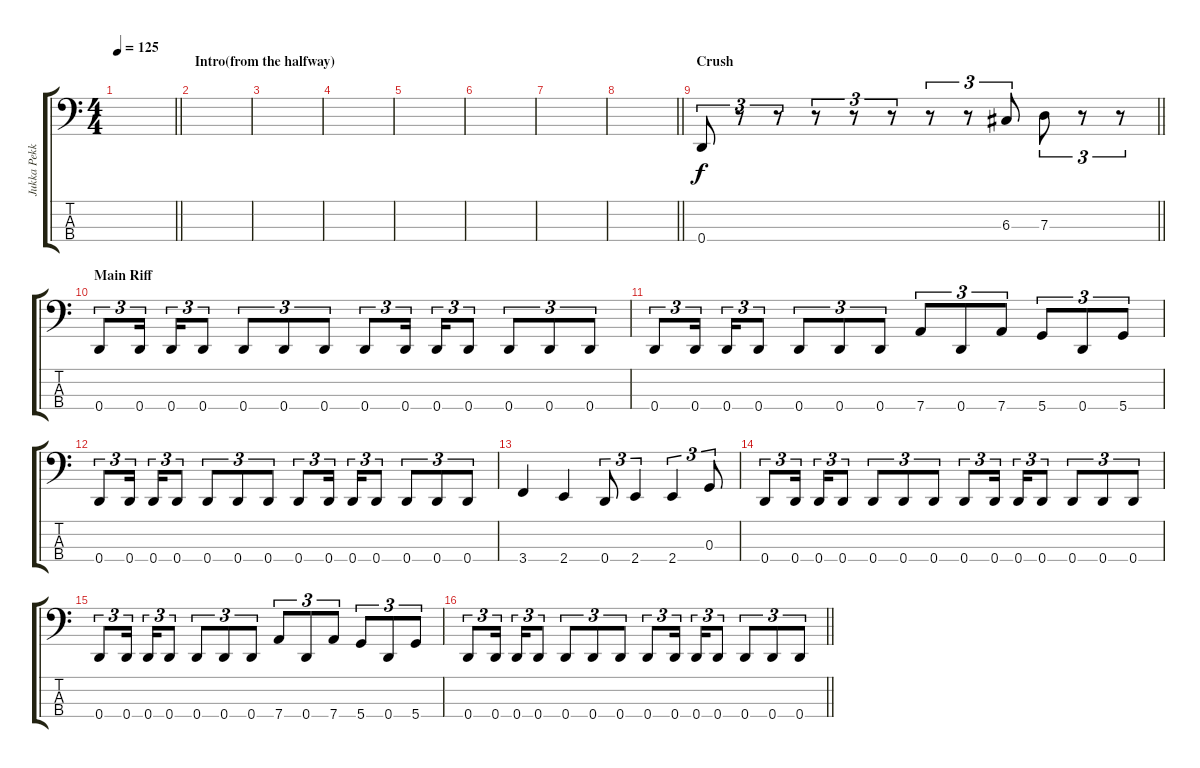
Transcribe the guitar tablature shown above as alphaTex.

\track ("Jukka Pekka Miettinen" "Jukka Pekk") {instrument electricbasspick}
\staff {score tabs}
\tuning (F2 C2 G1 D1) {hide}
\ts (4 4)
\tempo 125
\clef f4
\barLineRight lightlight
\ks c
|
\section ("" "Intro(from the halfway)")
|
|
|
|
|
|
\barLineRight lightlight
|
\section ("" "Crush")
\barLineRight lightlight
0.4.8{tu (3 2)} r.8{tu (3 2)} r.8{tu (3 2)} r.8{tu (3 2)} r.8{tu (3 2)} r.8{tu (3 2)} r.8{tu (3 2)} r.8{tu (3 2)} 6.3.8{tu (3 2)} 7.3.8{tu (3 2)} r.8{tu (3 2)} r.8{tu (3 2)} |
\section ("" "Main Riff")
0.4.8{tu (3 2)} 0.4.16{tu (3 2) beam splitsecondary} 0.4.16{tu (3 2)} 0.4.8{tu (3 2)} 0.4.8{tu (3 2)} 0.4.8{tu (3 2)} 0.4.8{tu (3 2)} 0.4.8{tu (3 2)} 0.4.16{tu (3 2) beam splitsecondary} 0.4.16{tu (3 2)} 0.4.8{tu (3 2)} 0.4.8{tu (3 2)} 0.4.8{tu (3 2)} 0.4.8{tu (3 2)} |
0.4.8{tu (3 2)} 0.4.16{tu (3 2) beam splitsecondary} 0.4.16{tu (3 2)} 0.4.8{tu (3 2)} 0.4.8{tu (3 2)} 0.4.8{tu (3 2)} 0.4.8{tu (3 2)} 7.4.8{tu (3 2)} 0.4.8{tu (3 2)} 7.4.8{tu (3 2)} 5.4.8{tu (3 2)} 0.4.8{tu (3 2)} 5.4.8{tu (3 2)} |
0.4.8{tu (3 2)} 0.4.16{tu (3 2) beam splitsecondary} 0.4.16{tu (3 2)} 0.4.8{tu (3 2)} 0.4.8{tu (3 2)} 0.4.8{tu (3 2)} 0.4.8{tu (3 2)} 0.4.8{tu (3 2)} 0.4.16{tu (3 2) beam splitsecondary} 0.4.16{tu (3 2)} 0.4.8{tu (3 2)} 0.4.8{tu (3 2)} 0.4.8{tu (3 2)} 0.4.8{tu (3 2)} |
3.4.4 2.4.4 0.4.8{tu (3 2)} 2.4.4{tu (3 2)} 2.4.4{tu (3 2)} 0.3.8{tu (3 2)} |
0.4.8{tu (3 2)} 0.4.16{tu (3 2) beam splitsecondary} 0.4.16{tu (3 2)} 0.4.8{tu (3 2)} 0.4.8{tu (3 2)} 0.4.8{tu (3 2)} 0.4.8{tu (3 2)} 0.4.8{tu (3 2)} 0.4.16{tu (3 2) beam splitsecondary} 0.4.16{tu (3 2)} 0.4.8{tu (3 2)} 0.4.8{tu (3 2)} 0.4.8{tu (3 2)} 0.4.8{tu (3 2)} |
0.4.8{tu (3 2)} 0.4.16{tu (3 2) beam splitsecondary} 0.4.16{tu (3 2)} 0.4.8{tu (3 2)} 0.4.8{tu (3 2)} 0.4.8{tu (3 2)} 0.4.8{tu (3 2)} 7.4.8{tu (3 2)} 0.4.8{tu (3 2)} 7.4.8{tu (3 2)} 5.4.8{tu (3 2)} 0.4.8{tu (3 2)} 5.4.8{tu (3 2)} |
\barLineRight lightlight
0.4.8{tu (3 2)} 0.4.16{tu (3 2) beam splitsecondary} 0.4.16{tu (3 2)} 0.4.8{tu (3 2)} 0.4.8{tu (3 2)} 0.4.8{tu (3 2)} 0.4.8{tu (3 2)} 0.4.8{tu (3 2)} 0.4.16{tu (3 2) beam splitsecondary} 0.4.16{tu (3 2)} 0.4.8{tu (3 2)} 0.4.8{tu (3 2)} 0.4.8{tu (3 2)} 0.4.8{tu (3 2)}
